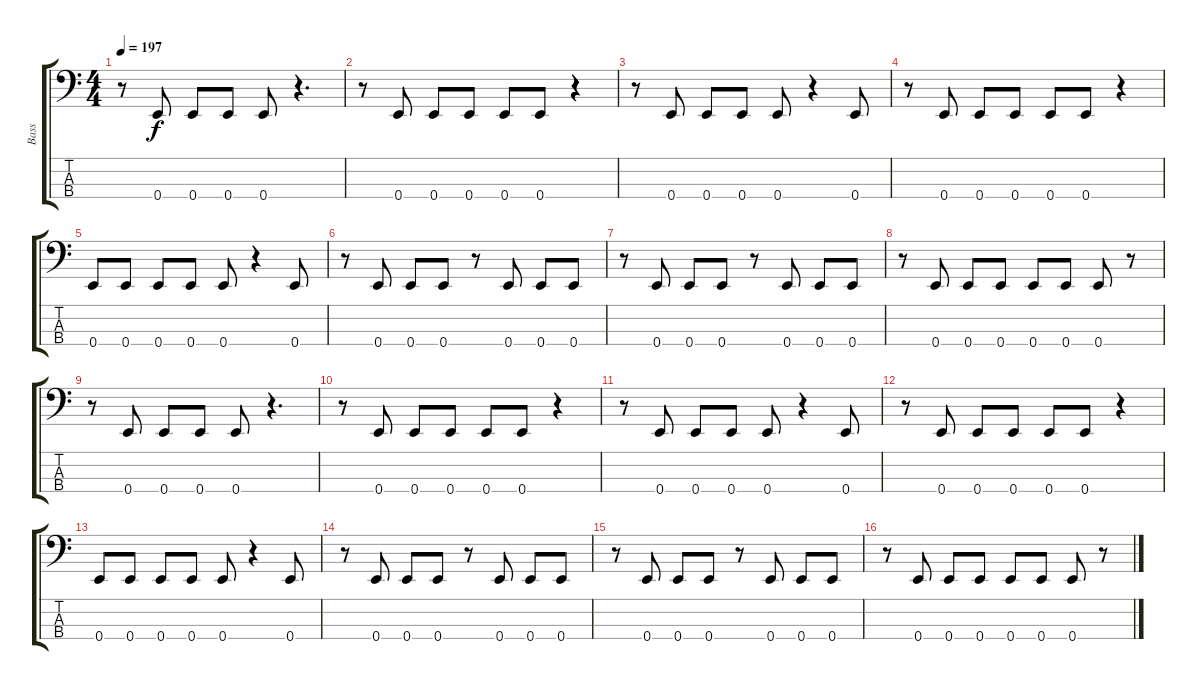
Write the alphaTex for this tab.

\track ("Bass" "Bass") {instrument electricbassfinger}
\staff {score tabs}
\tuning (G2 D2 A1 E1) {hide}
\ts (4 4)
\tempo 197
\clef f4
\ks c
r.8{dy f} 0.4.8 0.4.8 0.4.8 0.4.8 r.4{d} |
r.8 0.4.8 0.4.8 0.4.8 0.4.8 0.4.8 r.4 |
r.8 0.4.8 0.4.8 0.4.8 0.4.8 r.4 0.4.8 |
r.8 0.4.8 0.4.8 0.4.8 0.4.8 0.4.8 r.4 |
0.4.8 0.4.8 0.4.8 0.4.8 0.4.8 r.4 0.4.8 |
r.8 0.4.8 0.4.8 0.4.8 r.8 0.4.8 0.4.8 0.4.8 |
r.8 0.4.8 0.4.8 0.4.8 r.8 0.4.8 0.4.8 0.4.8 |
r.8 0.4.8 0.4.8 0.4.8 0.4.8 0.4.8 0.4.8 r.8 |
r.8 0.4.8 0.4.8 0.4.8 0.4.8 r.4{d} |
r.8 0.4.8 0.4.8 0.4.8 0.4.8 0.4.8 r.4 |
r.8 0.4.8 0.4.8 0.4.8 0.4.8 r.4 0.4.8 |
r.8 0.4.8 0.4.8 0.4.8 0.4.8 0.4.8 r.4 |
0.4.8 0.4.8 0.4.8 0.4.8 0.4.8 r.4 0.4.8 |
r.8 0.4.8 0.4.8 0.4.8 r.8 0.4.8 0.4.8 0.4.8 |
r.8 0.4.8 0.4.8 0.4.8 r.8 0.4.8 0.4.8 0.4.8 |
r.8 0.4.8 0.4.8 0.4.8 0.4.8 0.4.8 0.4.8 r.8
